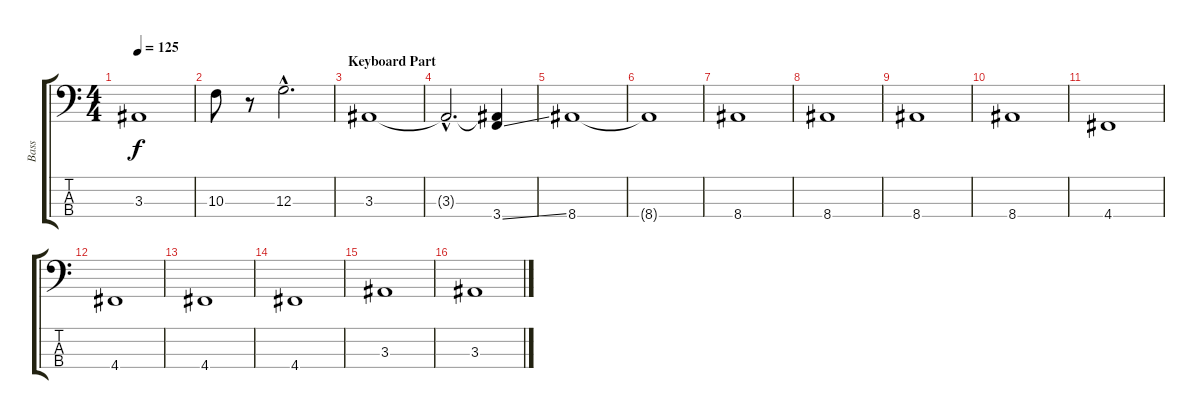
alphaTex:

\track ("Bass" "Bass") {instrument electricbassfinger}
\staff {score tabs}
\tuning (F2 C2 G1 D1) {hide}
\ts (4 4)
\tempo 125
\clef f4
\ks c
3.3.1{dy f} |
10.3.8 r.8 12.3{hac}.2{d} |
\section ("" "Keyboard Part")
3.3.1 |
3.3{hac t}.2{d} (3.3{t} 3.4{ss}).4 |
8.4.1 |
8.4{t}.1 |
8.4.1 |
8.4.1 |
8.4.1 |
8.4.1 |
4.4.1 |
4.4.1 |
4.4.1 |
4.4.1 |
3.3.1 |
3.3.1
